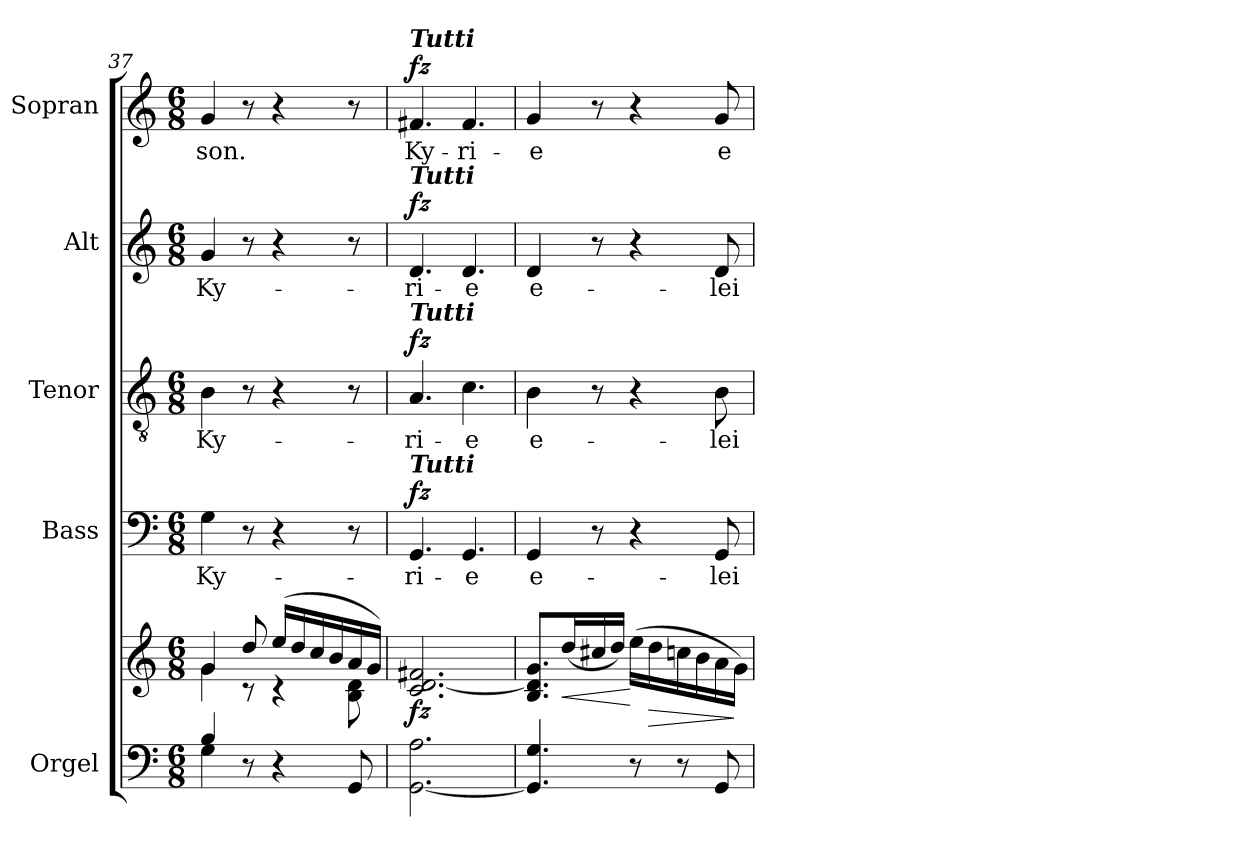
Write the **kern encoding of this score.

**kern	**kern	**dynam	**kern	**text	**dynam	**kern	**text	**dynam	**kern	**text	**dynam	**kern	**text	**dynam
*part5	*part5	*part5	*part4	*part4	*part4	*part3	*part3	*part3	*part2	*part2	*part2	*part1	*part1	*part1
*staff6	*staff5	*staff5/6	*staff4	*staff4	*staff4	*staff3	*staff3	*staff3	*staff2	*staff2	*staff2	*staff1	*staff1	*staff1
*I"Orgel	*	*	*I"Bass	*	*	*I"Tenor	*	*	*I"Alt	*	*	*I"Sopran	*	*
*I'Org.	*	*	*I'B.	*	*	*I'T.	*	*	*I'A.	*	*	*I'S.	*	*
*clefF4	*clefG2	*	*clefF4	*	*	*clefGv2	*	*	*clefG2	*	*	*clefG2	*	*
*k[]	*k[]	*	*k[]	*	*	*k[]	*	*	*k[]	*	*	*k[]	*	*
*C:	*C:	*	*C:	*	*	*C:	*	*	*C:	*	*	*C:	*	*
*M6/8	*M6/8	*	*M6/8	*	*	*M6/8	*	*	*M6/8	*	*	*M6/8	*	*
=37	=37	=37	=37	=37	=37	=37	=37	=37	=37	=37	=37	=37	=37	=37
*^	*^	*	*	*	*	*	*	*	*	*	*	*	*	*
!	!	!	!	!	!	!LO:LY:b	!	!	!LO:LY:b	!	!	!LO:LY:b	!	!	!LO:LY:b	!
4B/	4G\	4g/	4g\	.	4G\	Ky-	.	4B\	Ky-	.	4g/	Ky-	.	4g/	-son.	.
8r	2ryy	8dd/	8rc	.	8r	.	.	8r	.	.	8r	.	.	8r	.	.
4r	.	(>16ee/LL	4rc	.	4r	.	.	4r	.	.	4r	.	.	4r	.	.
.	.	16dd/	.	.	.	.	.	.	.	.	.	.	.	.	.	.
.	.	16cc/	.	.	.	.	.	.	.	.	.	.	.	.	.	.
.	.	16b/	.	.	.	.	.	.	.	.	.	.	.	.	.	.
8GG/	.	16a/	8B\ 8d\	.	8r	.	.	8r	.	.	8r	.	.	8r	.	.
.	.	16g/JJ)	.	.	.	.	.	.	.	.	.	.	.	.	.	.
*v	*v	*	*	*	*	*	*	*	*	*	*	*	*	*	*	*
*	*v	*v	*	*	*	*	*	*	*	*	*	*	*	*	*
=38	=38	=38	=38	=38	=38	=38	=38	=38	=38	=38	=38	=38	=38	=38
!	!	!	!	!	!	!	!	!	!	!	!	!LO:TX:a:Bi:t=Tutti	!	!
!	!	!	!	!	!	!	!	!	!LO:TX:a:Bi:t=Tutti	!	!	!	!	!
!	!	!	!	!	!	!LO:TX:a:Bi:t=Tutti	!	!	!	!	!	!	!	!
!	!	!	!LO:TX:a:Bi:t=Tutti	!	!	!	!	!	!	!	!	!	!	!
!	!	!LO:DY:b	!	!LO:LY:b	!LO:DY:a	!	!LO:LY:b	!LO:DY:a	!	!LO:LY:b	!LO:DY:a	!	!LO:LY:b	!LO:DY:a
[2.GG\ 2.A\	2.c/ [2.d/ 2.f#X/	fz	4.GG/	-ri-	fz	4.A/	-ri-	fz	4.d/	-ri-	fz	4.f#X/	Ky-	fz
!	!	!	!	!LO:LY:b	!	!	!LO:LY:b	!	!	!LO:LY:b	!	!	!LO:LY:b	!
.	.	.	4.GG/	-e	.	4.c\	-e	.	4.d/	-e	.	4.f#/	-ri-	.
=39	=39	=39	=39	=39	=39	=39	=39	=39	=39	=39	=39	=39	=39	=39
!	!	!	!	!LO:LY:b	!	!	!LO:LY:b	!	!	!LO:LY:b	!	!	!LO:LY:b	!
4.GG/] 4.G/	8.B/ 8.d/] 8.g/L	.	4GG/	e-	.	4B\	e-	.	4d/	e-	.	4g/	-e	.
!	!	!LO:HP:b	!	!	!	!	!	!	!	!	!	!	!	!
.	(<16dd/L	<	.	.	.	.	.	.	.	.	.	.	.	.
.	16cc#X/	.	8r	.	.	8r	.	.	8r	.	.	8r	.	.
.	16dd/JJ)	.	.	.	.	.	.	.	.	.	.	.	.	.
8r	(>16ee\LL	[	4r	.	.	4r	.	.	4r	.	.	4r	.	.
!	!	!LO:HP:b	!	!	!	!	!	!	!	!	!	!	!	!
.	16dd\	>	.	.	.	.	.	.	.	.	.	.	.	.
8r	16ccn\	.	.	.	.	.	.	.	.	.	.	.	.	.
.	16b\	.	.	.	.	.	.	.	.	.	.	.	.	.
!	!	!	!	!LO:LY:b	!	!	!LO:LY:b	!	!	!LO:LY:b	!	!	!LO:LY:b	!
8GG/	16a\	.	8GG/	-lei-	.	8B\	-lei-	.	8d/	-lei-	.	8g/	e-	.
.	16g\JJ)	]	.	.	.	.	.	.	.	.	.	.	.	.
=	=	=	=	=	=	=	=	=	=	=	=	=	=	=
*-	*-	*-	*-	*-	*-	*-	*-	*-	*-	*-	*-	*-	*-	*-
